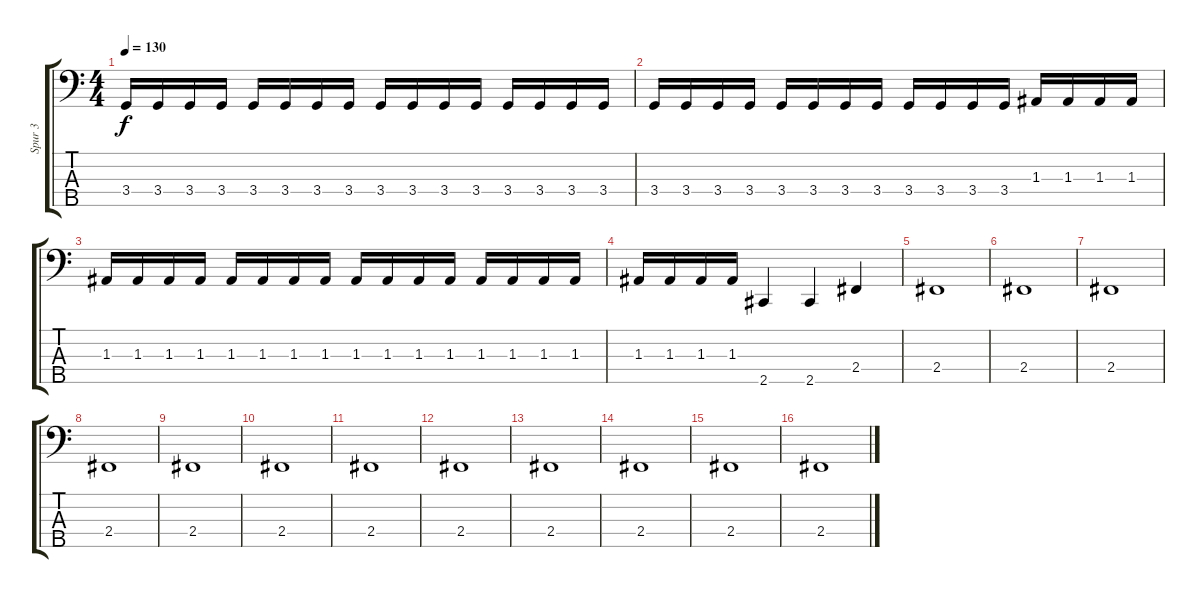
\track ("Spur 3" "Spur 3") {instrument electricbasspick}
\staff {score tabs}
\tuning (G2 D2 A1 E1 B0) {hide}
\ts (4 4)
\tempo 130
\clef f4
\ks c
3.4.16{dy f} 3.4.16 3.4.16 3.4.16 3.4.16 3.4.16 3.4.16 3.4.16 3.4.16 3.4.16 3.4.16 3.4.16 3.4.16 3.4.16 3.4.16 3.4.16 |
3.4.16 3.4.16 3.4.16 3.4.16 3.4.16 3.4.16 3.4.16 3.4.16 3.4.16 3.4.16 3.4.16 3.4.16 1.3.16 1.3.16 1.3.16 1.3.16 |
1.3.16 1.3.16 1.3.16 1.3.16 1.3.16 1.3.16 1.3.16 1.3.16 1.3.16 1.3.16 1.3.16 1.3.16 1.3.16 1.3.16 1.3.16 1.3.16 |
1.3.16 1.3.16 1.3.16 1.3.16 2.5.4 2.5.4 2.4.4 |
2.4.1 |
2.4.1 |
2.4.1 |
2.4.1 |
2.4.1 |
2.4.1 |
2.4.1 |
2.4.1 |
2.4.1 |
2.4.1 |
2.4.1 |
2.4.1
